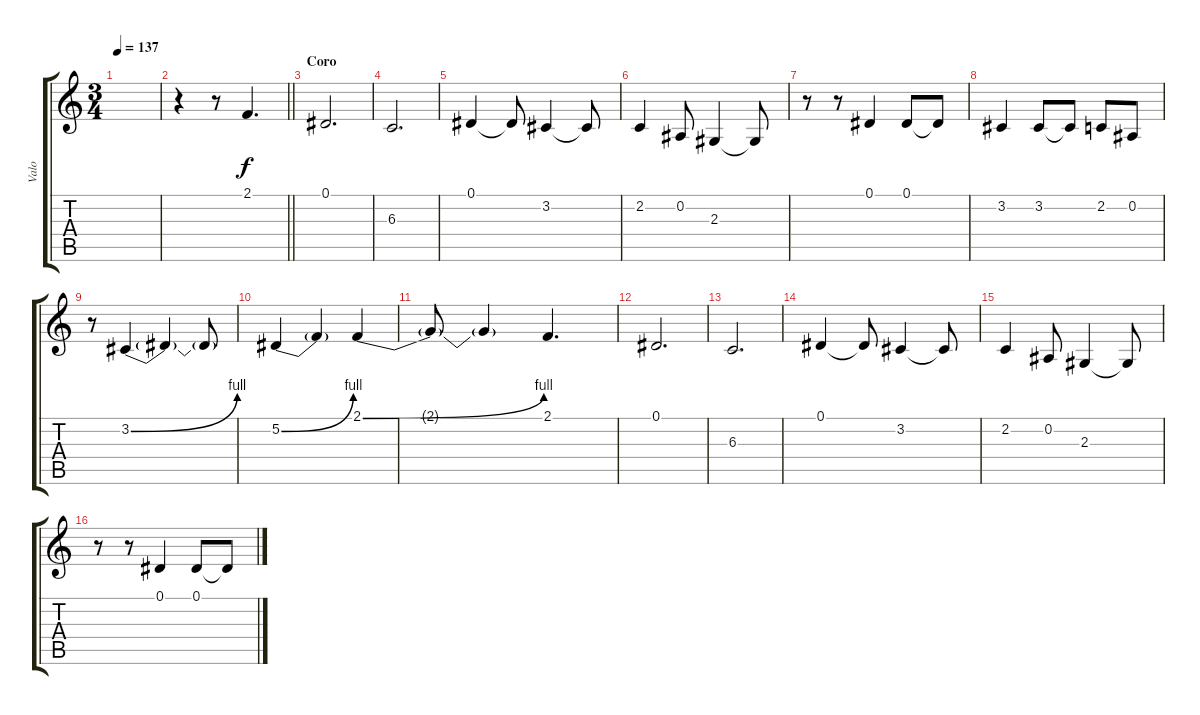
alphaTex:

\track ("Valo" "Valo") {instrument lead6voice}
\staff {score tabs}
\tuning (Eb4 Bb3 Gb3 Db3 Ab2 Eb2) {hide}
\ts (3 4)
\tempo 137
\clef g2
\ks c
|
\barLineRight lightlight
r.4 r.8 2.1.4{d} |
\section ("" "Coro")
0.1.2{d} |
6.3.2{d} |
0.1.4 0.1{t}.8 3.2.4 3.2{t}.8 |
2.2.4 0.2.8 2.3.4 2.3{t}.8 |
r.8 r.8 0.1.4 0.1.8 0.1{t}.8 |
3.2.4 3.2.8 3.2{t}.8 2.2.8 0.2.8 |
r.8 3.2{be (bend 0 0 60 4)}.4 3.2{t}.4 3.2{t}.8 |
5.2{be (bend 0 0 60 4)}.4 5.2{t}.4 2.1{be (bend 0 0 60 4)}.4 |
2.1{t}.8 2.1{t}.4 2.1.4{d} |
0.1.2{d} |
6.3.2{d} |
0.1.4 0.1{t}.8 3.2.4 3.2{t}.8 |
2.2.4 0.2.8 2.3.4 2.3{t}.8 |
r.8 r.8 0.1.4 0.1.8 0.1{t}.8
